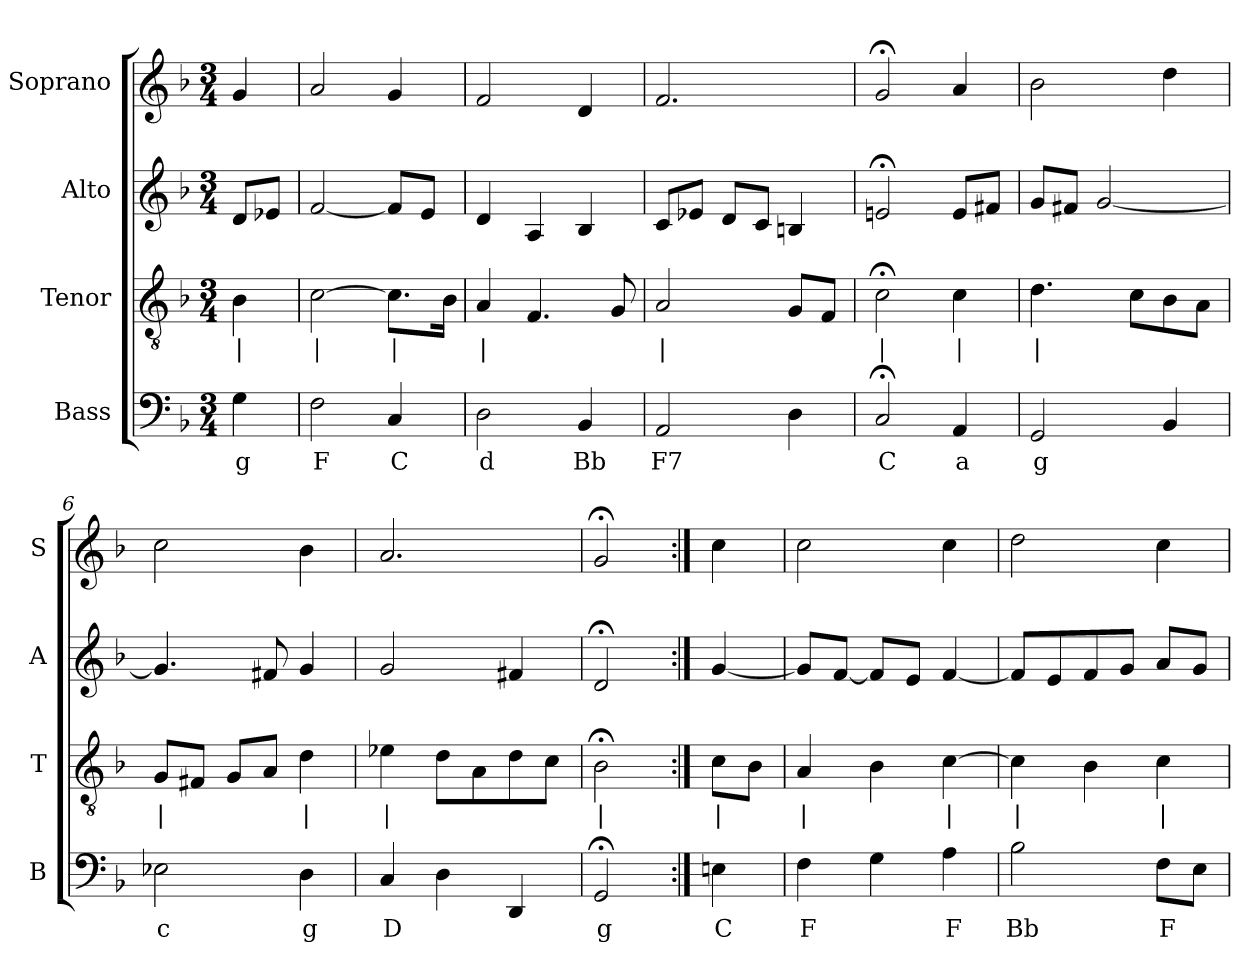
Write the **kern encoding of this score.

**kern	**text	**kern	**text	**kern	**kern
*part4	*part4	*part3	*part3	*part2	*part1
*staff4	*staff4	*staff3	*staff3	*staff2	*staff1
*I"Bass	*	*I"Tenor	*	*I"Alto	*I"Soprano
*I'B	*	*I'T	*	*I'A	*I'S
*clefF4	*	*clefGv2	*	*clefG2	*clefG2
*k[b-]	*	*k[b-]	*	*k[b-]	*k[b-]
*G:dor	*	*G:dor	*	*G:dor	*G:dor
*M3/4	*	*M3/4	*	*M3/4	*M3/4
*MM100	*	*MM100	*	*MM100	*MM100
=	=	=	=	=	=
4G	g	4B-	|	8dL	4g
.	.	.	.	8e-XJ	.
=1	=1	=1	=1	=1	=1
2F	F	[2c	|	[2f	2a
4C	C	8.cL]	|	8fL]	4g
.	.	.	.	8eJ	.
.	.	16B-Jk	.	.	.
=2	=2	=2	=2	=2	=2
2D	d	4A	|	4d	2f
.	.	4.F	.	4A	.
4BB-	Bb	.	.	4B-	4d
.	.	8G	.	.	.
=3	=3	=3	=3	=3	=3
2AA	F7	2A	|	8cL	2.f
.	.	.	.	8e-XJ	.
.	.	.	.	8dL	.
.	.	.	.	8cJ	.
4D	.	8GL	.	4Bn	.
.	.	8FJ	.	.	.
=4	=4	=4	=4	=4	=4
2C;<	C	2c;<	|	2en;<	2g;<
4AA	a	4c	|	8eL	4a
.	.	.	.	8f#XJ	.
=5	=5	=5	=5	=5	=5
2GG	g	4.d	|	8gL	2b-
.	.	.	.	8f#XJ	.
.	.	.	.	[2g	.
.	.	8cL	.	.	.
4BB-	.	8B-	.	.	4dd
.	.	8AJ	.	.	.
=6	=6	=6	=6	=6	=6
2E-X	c	8GL	|	4.g]	2cc
.	.	8F#XJ	.	.	.
.	.	8GL	.	.	.
.	.	8AJ	.	8f#X	.
4D	g	4d	|	4g	4b-
=7	=7	=7	=7	=7	=7
4C	D	4e-X	|	2g	2.a
4D	.	8dL	.	.	.
.	.	8A	.	.	.
4DD	.	8d	.	4f#X	.
.	.	8cJ	.	.	.
=8	=8	=8	=8	=8	=8
2GG;<	g	2B-;<	|	2d;<	2g;<
=:|!	=:|!	=:|!	=:|!	=:|!	=:|!
4En	C	8cL	|	[4g	4cc
.	.	8B-J	.	.	.
=9	=9	=9	=9	=9	=9
4F	F	4A	|	8gL]	2cc
.	.	.	.	[8fJ	.
4G	.	4B-	.	8fL]	.
.	.	.	.	8eJ	.
4A	F	[4c	|	[4f	4cc
=10	=10	=10	=10	=10	=10
2B-	Bb	4c]	|	8fL]	2dd
.	.	.	.	8e	.
.	.	4B-	.	8f	.
.	.	.	.	8gJ	.
8FL	F	4c	|	8aL	4cc
8EJ	.	.	.	8gJ	.
=	=	=	=	=	=
*-	*-	*-	*-	*-	*-
